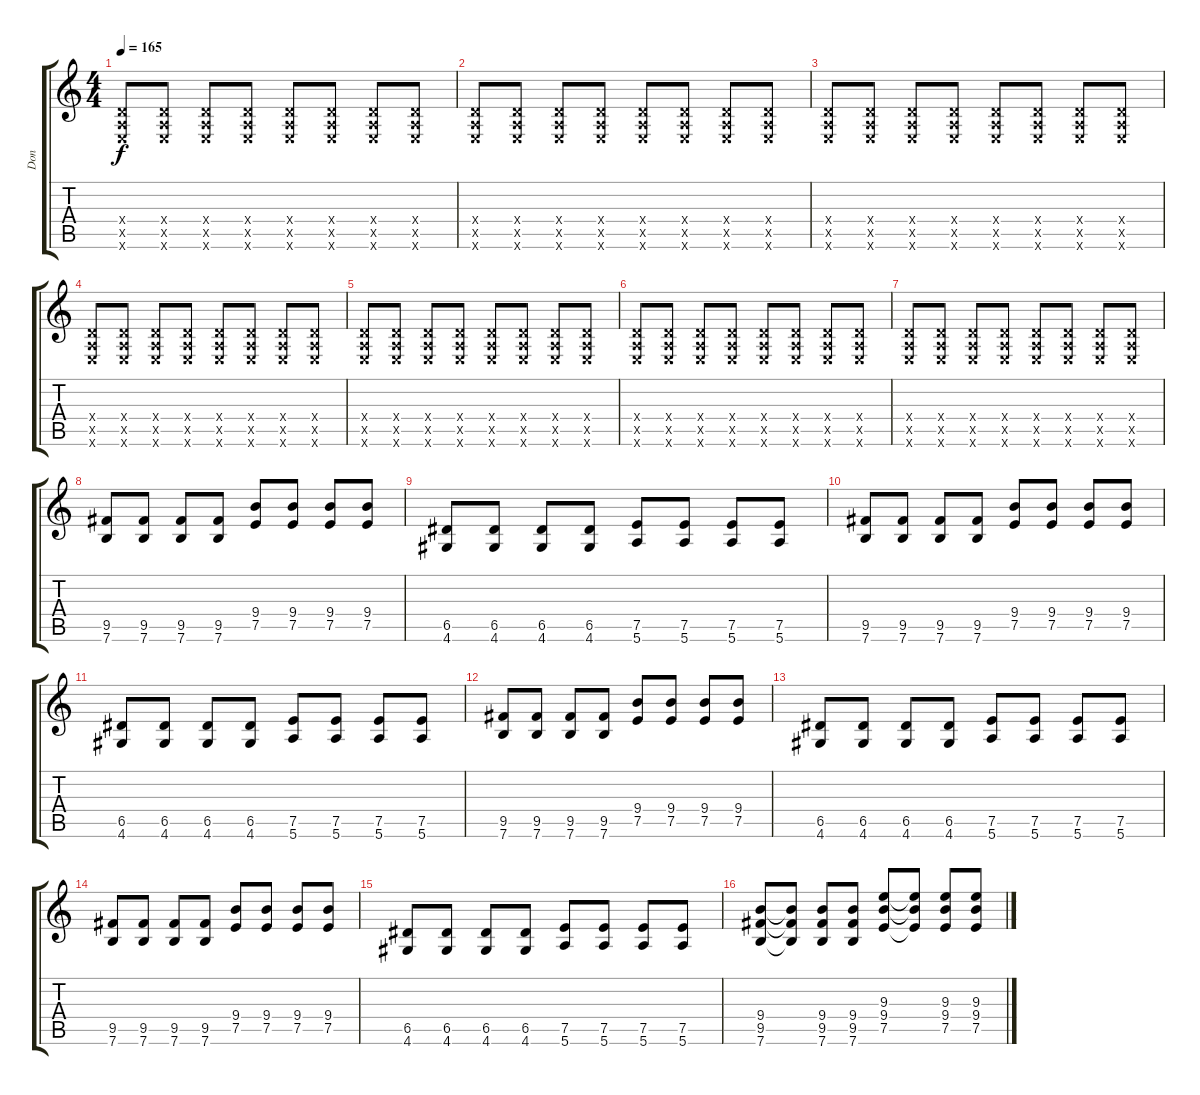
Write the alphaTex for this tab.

\track ("Don" "Don") {instrument distortionguitar}
\staff {score tabs}
\tuning (E4 B3 G3 D3 A2 E2) {hide}
\ts (4 4)
\tempo 165
\clef g2
\ks c
(0.4{x} 0.5{x} 0.6{x}).8{dy f instrument distortionguitar} (0.4{x} 0.5{x} 0.6{x}).8 (0.4{x} 0.5{x} 0.6{x}).8 (0.4{x} 0.5{x} 0.6{x}).8 (0.4{x} 0.5{x} 0.6{x}).8 (0.4{x} 0.5{x} 0.6{x}).8 (0.4{x} 0.5{x} 0.6{x}).8 (0.4{x} 0.5{x} 0.6{x}).8 |
(0.4{x} 0.5{x} 0.6{x}).8{instrument distortionguitar} (0.4{x} 0.5{x} 0.6{x}).8 (0.4{x} 0.5{x} 0.6{x}).8 (0.4{x} 0.5{x} 0.6{x}).8 (0.4{x} 0.5{x} 0.6{x}).8 (0.4{x} 0.5{x} 0.6{x}).8 (0.4{x} 0.5{x} 0.6{x}).8 (0.4{x} 0.5{x} 0.6{x}).8 |
(0.4{x} 0.5{x} 0.6{x}).8{instrument distortionguitar} (0.4{x} 0.5{x} 0.6{x}).8 (0.4{x} 0.5{x} 0.6{x}).8 (0.4{x} 0.5{x} 0.6{x}).8 (0.4{x} 0.5{x} 0.6{x}).8 (0.4{x} 0.5{x} 0.6{x}).8 (0.4{x} 0.5{x} 0.6{x}).8 (0.4{x} 0.5{x} 0.6{x}).8 |
(0.4{x} 0.5{x} 0.6{x}).8{instrument distortionguitar} (0.4{x} 0.5{x} 0.6{x}).8 (0.4{x} 0.5{x} 0.6{x}).8 (0.4{x} 0.5{x} 0.6{x}).8 (0.4{x} 0.5{x} 0.6{x}).8 (0.4{x} 0.5{x} 0.6{x}).8 (0.4{x} 0.5{x} 0.6{x}).8 (0.4{x} 0.5{x} 0.6{x}).8 |
(0.4{x} 0.5{x} 0.6{x}).8{instrument distortionguitar} (0.4{x} 0.5{x} 0.6{x}).8 (0.4{x} 0.5{x} 0.6{x}).8 (0.4{x} 0.5{x} 0.6{x}).8 (0.4{x} 0.5{x} 0.6{x}).8 (0.4{x} 0.5{x} 0.6{x}).8 (0.4{x} 0.5{x} 0.6{x}).8 (0.4{x} 0.5{x} 0.6{x}).8 |
(0.4{x} 0.5{x} 0.6{x}).8{instrument distortionguitar} (0.4{x} 0.5{x} 0.6{x}).8 (0.4{x} 0.5{x} 0.6{x}).8 (0.4{x} 0.5{x} 0.6{x}).8 (0.4{x} 0.5{x} 0.6{x}).8 (0.4{x} 0.5{x} 0.6{x}).8 (0.4{x} 0.5{x} 0.6{x}).8 (0.4{x} 0.5{x} 0.6{x}).8 |
(0.4{x} 0.5{x} 0.6{x}).8 (0.4{x} 0.5{x} 0.6{x}).8 (0.4{x} 0.5{x} 0.6{x}).8 (0.4{x} 0.5{x} 0.6{x}).8 (0.4{x} 0.5{x} 0.6{x}).8 (0.4{x} 0.5{x} 0.6{x}).8 (0.4{x} 0.5{x} 0.6{x}).8 (0.4{x} 0.5{x} 0.6{x}).8 |
(9.5 7.6).8{instrument electricguitarmuted} (9.5 7.6).8 (9.5 7.6).8 (9.5 7.6).8 (9.4 7.5).8 (9.4 7.5).8 (9.4 7.5).8 (9.4 7.5).8 |
(6.5 4.6).8{instrument electricguitarmuted} (6.5 4.6).8 (6.5 4.6).8 (6.5 4.6).8 (7.5 5.6).8 (7.5 5.6).8 (7.5 5.6).8 (7.5 5.6).8 |
(9.5 7.6).8{instrument electricguitarmuted} (9.5 7.6).8 (9.5 7.6).8 (9.5 7.6).8 (9.4 7.5).8 (9.4 7.5).8 (9.4 7.5).8 (9.4 7.5).8 |
(6.5 4.6).8{instrument electricguitarmuted} (6.5 4.6).8 (6.5 4.6).8 (6.5 4.6).8 (7.5 5.6).8 (7.5 5.6).8 (7.5 5.6).8 (7.5 5.6).8 |
(9.5 7.6).8{instrument electricguitarmuted} (9.5 7.6).8 (9.5 7.6).8 (9.5 7.6).8 (9.4 7.5).8 (9.4 7.5).8 (9.4 7.5).8 (9.4 7.5).8 |
(6.5 4.6).8{instrument electricguitarmuted} (6.5 4.6).8 (6.5 4.6).8 (6.5 4.6).8 (7.5 5.6).8 (7.5 5.6).8 (7.5 5.6).8 (7.5 5.6).8 |
(9.5 7.6).8{instrument electricguitarmuted} (9.5 7.6).8 (9.5 7.6).8 (9.5 7.6).8 (9.4 7.5).8 (9.4 7.5).8 (9.4 7.5).8 (9.4 7.5).8 |
(6.5 4.6).8{instrument electricguitarmuted} (6.5 4.6).8 (6.5 4.6).8 (6.5 4.6).8 (7.5 5.6).8 (7.5 5.6).8 (7.5 5.6).8 (7.5 5.6).8 |
(9.4 9.5 7.6).8{instrument distortionguitar} (9.4{t} 9.5{t} 7.6{t}).8 (9.4 9.5 7.6).8 (9.4 9.5 7.6).8 (9.3 9.4 7.5).8 (9.3{t} 9.4{t} 7.5{t}).8 (9.3 9.4 7.5).8 (9.3 9.4 7.5).8
